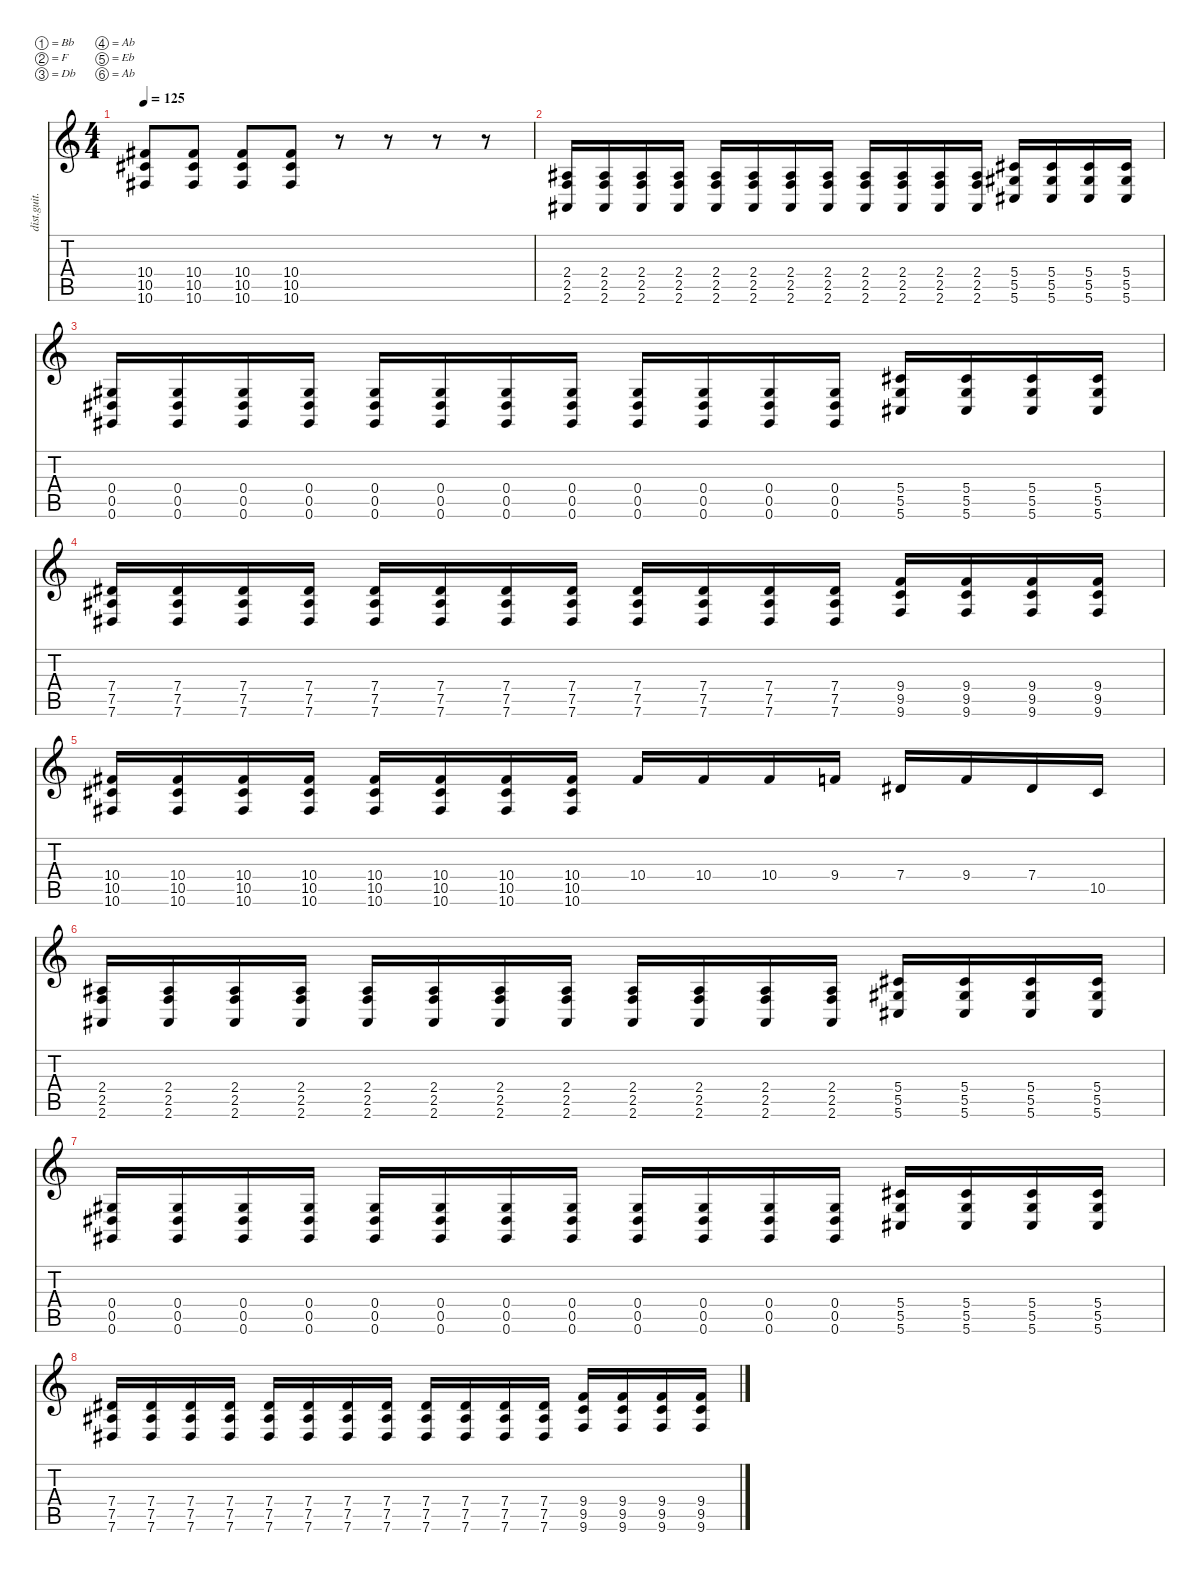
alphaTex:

\defaultSystemsLayout 4
\hideDynamics
\bracketExtendMode nobrackets
\otherSystemsTrackNameOrientation horizontal
\track ("Distortion Guitar" "dist.guit.") {instrument distortionguitar}
\staff {score tabs}
\tuning (Bb3 F3 Db3 Ab2 Eb2 Ab1)
\ts (4 4)
\tempo 125
\clef g2
\ks c
(10.6{acc #} 10.5{acc #} 10.4{acc #}).8{dy mf beam Up} (10.6{acc #} 10.5{acc #} 10.4{acc #}).8{beam Up} (10.6{acc #} 10.5{acc #} 10.4{acc #}).8{beam Up} (10.6{acc #} 10.5{acc #} 10.4{acc #}).8{beam Up} r.8{beam Up} r.8{beam Up} r.8{beam Up} r.8{beam Up} |
(2.6{acc #} 2.5 2.4{acc #}).16{beam Up} (2.6{acc #} 2.4{acc #} 2.5).16{beam Up} (2.6{acc #} 2.5 2.4{acc #}).16{beam Up} (2.6{acc #} 2.4{acc #} 2.5).16{beam Up} (2.6{acc #} 2.5 2.4{acc #}).16{beam Up} (2.6{acc #} 2.4{acc #} 2.5).16{beam Up} (2.6{acc #} 2.5 2.4{acc #}).16{beam Up} (2.6{acc #} 2.4{acc #} 2.5).16{beam Up} (2.6{acc #} 2.5 2.4{acc #}).16{beam Up} (2.6{acc #} 2.4{acc #} 2.5).16{beam Up} (2.6{acc #} 2.5 2.4{acc #}).16{beam Up} (2.6{acc #} 2.4{acc #} 2.5).16{beam Up} (5.6{acc #} 5.5{acc #} 5.4{acc #}).16{beam Up} (5.6{acc #} 5.4{acc #} 5.5{acc #}).16{beam Up} (5.6{acc #} 5.5{acc #} 5.4{acc #}).16{beam Up} (5.6{acc #} 5.4{acc #} 5.5{acc #}).16{beam Up} |
(0.6{acc #} 0.4{acc #} 0.5{acc #}).16{beam Up} (0.6{acc #} 0.5{acc #} 0.4{acc #}).16{beam Up} (0.6{acc #} 0.4{acc #} 0.5{acc #}).16{beam Up} (0.6{acc #} 0.5{acc #} 0.4{acc #}).16{beam Up} (0.6{acc #} 0.4{acc #} 0.5{acc #}).16{beam Up} (0.6{acc #} 0.5{acc #} 0.4{acc #}).16{beam Up} (0.6{acc #} 0.4{acc #} 0.5{acc #}).16{beam Up} (0.6{acc #} 0.5{acc #} 0.4{acc #}).16{beam Up} (0.6{acc #} 0.4{acc #} 0.5{acc #}).16{beam Up} (0.6{acc #} 0.5{acc #} 0.4{acc #}).16{beam Up} (0.6{acc #} 0.4{acc #} 0.5{acc #}).16{beam Up} (0.6{acc #} 0.5{acc #} 0.4{acc #}).16{beam Up} (5.6{acc #} 5.4{acc #} 5.5{acc #}).16{beam Up} (5.6{acc #} 5.5{acc #} 5.4{acc #}).16{beam Up} (5.6{acc #} 5.4{acc #} 5.5{acc #}).16{beam Up} (5.6{acc #} 5.5{acc #} 5.4{acc #}).16{beam Up} |
(7.6{acc #} 7.5{acc #} 7.4{acc #}).16{beam Up} (7.6{acc #} 7.5{acc #} 7.4{acc #}).16{beam Up} (7.6{acc #} 7.5{acc #} 7.4{acc #}).16{beam Up} (7.6{acc #} 7.5{acc #} 7.4{acc #}).16{beam Up} (7.6{acc #} 7.5{acc #} 7.4{acc #}).16{beam Up} (7.6{acc #} 7.5{acc #} 7.4{acc #}).16{beam Up} (7.6{acc #} 7.5{acc #} 7.4{acc #}).16{beam Up} (7.6{acc #} 7.5{acc #} 7.4{acc #}).16{beam Up} (7.6{acc #} 7.5{acc #} 7.4{acc #}).16{beam Up} (7.6{acc #} 7.5{acc #} 7.4{acc #}).16{beam Up} (7.6{acc #} 7.4{acc #} 7.5{acc #}).16{beam Up} (7.6{acc #} 7.5{acc #} 7.4{acc #}).16{beam Up} (9.6 9.4 9.5).16{beam Up} (9.6 9.5 9.4).16{beam Up} (9.6 9.4 9.5).16{beam Up} (9.6 9.5 9.4).16{beam Up} |
(10.6{acc #} 10.5{acc #} 10.4{acc #}).16{beam Up} (10.6{acc #} 10.4{acc #} 10.5{acc #}).16{beam Up} (10.6{acc #} 10.5{acc #} 10.4{acc #}).16{beam Up} (10.6{acc #} 10.4{acc #} 10.5{acc #}).16{beam Up} (10.5{acc #} 10.4{acc #} 10.6{acc #}).16{beam Up} (10.6{acc #} 10.5{acc #} 10.4{acc #}).16{beam Up} (10.4{acc #} 10.5{acc #} 10.6{acc #}).16{beam Up} (10.6{acc #} 10.5{acc #} 10.4{acc #}).16{beam Up} 10.4{acc #}.16{beam Up} 10.4{acc #}.16{beam Up} 10.4{acc #}.16{beam Up} 9.4.16{beam Up} 7.4{acc #}.16{beam Up} 9.4.16{beam Up} 7.4{acc #}.16{beam Up} 10.5{acc #}.16{beam Up} |
(2.6{acc #} 2.5 2.4{acc #}).16{beam Up} (2.6{acc #} 2.4{acc #} 2.5).16{beam Up} (2.6{acc #} 2.5 2.4{acc #}).16{beam Up} (2.6{acc #} 2.4{acc #} 2.5).16{beam Up} (2.6{acc #} 2.5 2.4{acc #}).16{beam Up} (2.6{acc #} 2.4{acc #} 2.5).16{beam Up} (2.6{acc #} 2.5 2.4{acc #}).16{beam Up} (2.6{acc #} 2.4{acc #} 2.5).16{beam Up} (2.6{acc #} 2.5 2.4{acc #}).16{beam Up} (2.6{acc #} 2.4{acc #} 2.5).16{beam Up} (2.6{acc #} 2.5 2.4{acc #}).16{beam Up} (2.6{acc #} 2.4{acc #} 2.5).16{beam Up} (5.6{acc #} 5.5{acc #} 5.4{acc #}).16{beam Up} (5.6{acc #} 5.4{acc #} 5.5{acc #}).16{beam Up} (5.6{acc #} 5.5{acc #} 5.4{acc #}).16{beam Up} (5.6{acc #} 5.4{acc #} 5.5{acc #}).16{beam Up} |
(0.6{acc #} 0.4{acc #} 0.5{acc #}).16{beam Up} (0.6{acc #} 0.5{acc #} 0.4{acc #}).16{beam Up} (0.6{acc #} 0.4{acc #} 0.5{acc #}).16{beam Up} (0.6{acc #} 0.5{acc #} 0.4{acc #}).16{beam Up} (0.6{acc #} 0.4{acc #} 0.5{acc #}).16{beam Up} (0.6{acc #} 0.5{acc #} 0.4{acc #}).16{beam Up} (0.6{acc #} 0.4{acc #} 0.5{acc #}).16{beam Up} (0.6{acc #} 0.5{acc #} 0.4{acc #}).16{beam Up} (0.6{acc #} 0.4{acc #} 0.5{acc #}).16{beam Up} (0.6{acc #} 0.5{acc #} 0.4{acc #}).16{beam Up} (0.6{acc #} 0.4{acc #} 0.5{acc #}).16{beam Up} (0.6{acc #} 0.5{acc #} 0.4{acc #}).16{beam Up} (5.6{acc #} 5.4{acc #} 5.5{acc #}).16{beam Up} (5.6{acc #} 5.5{acc #} 5.4{acc #}).16{beam Up} (5.6{acc #} 5.4{acc #} 5.5{acc #}).16{beam Up} (5.6{acc #} 5.5{acc #} 5.4{acc #}).16{beam Up} |
(7.6{acc #} 7.5{acc #} 7.4{acc #}).16{beam Up} (7.6{acc #} 7.5{acc #} 7.4{acc #}).16{beam Up} (7.6{acc #} 7.5{acc #} 7.4{acc #}).16{beam Up} (7.6{acc #} 7.5{acc #} 7.4{acc #}).16{beam Up} (7.6{acc #} 7.5{acc #} 7.4{acc #}).16{beam Up} (7.6{acc #} 7.5{acc #} 7.4{acc #}).16{beam Up} (7.6{acc #} 7.5{acc #} 7.4{acc #}).16{beam Up} (7.6{acc #} 7.5{acc #} 7.4{acc #}).16{beam Up} (7.6{acc #} 7.5{acc #} 7.4{acc #}).16{beam Up} (7.6{acc #} 7.5{acc #} 7.4{acc #}).16{beam Up} (7.6{acc #} 7.4{acc #} 7.5{acc #}).16{beam Up} (7.6{acc #} 7.5{acc #} 7.4{acc #}).16{beam Up} (9.6 9.4 9.5).16{beam Up} (9.6 9.5 9.4).16{beam Up} (9.6 9.4 9.5).16{beam Up} (9.6 9.5 9.4).16{beam Up}
